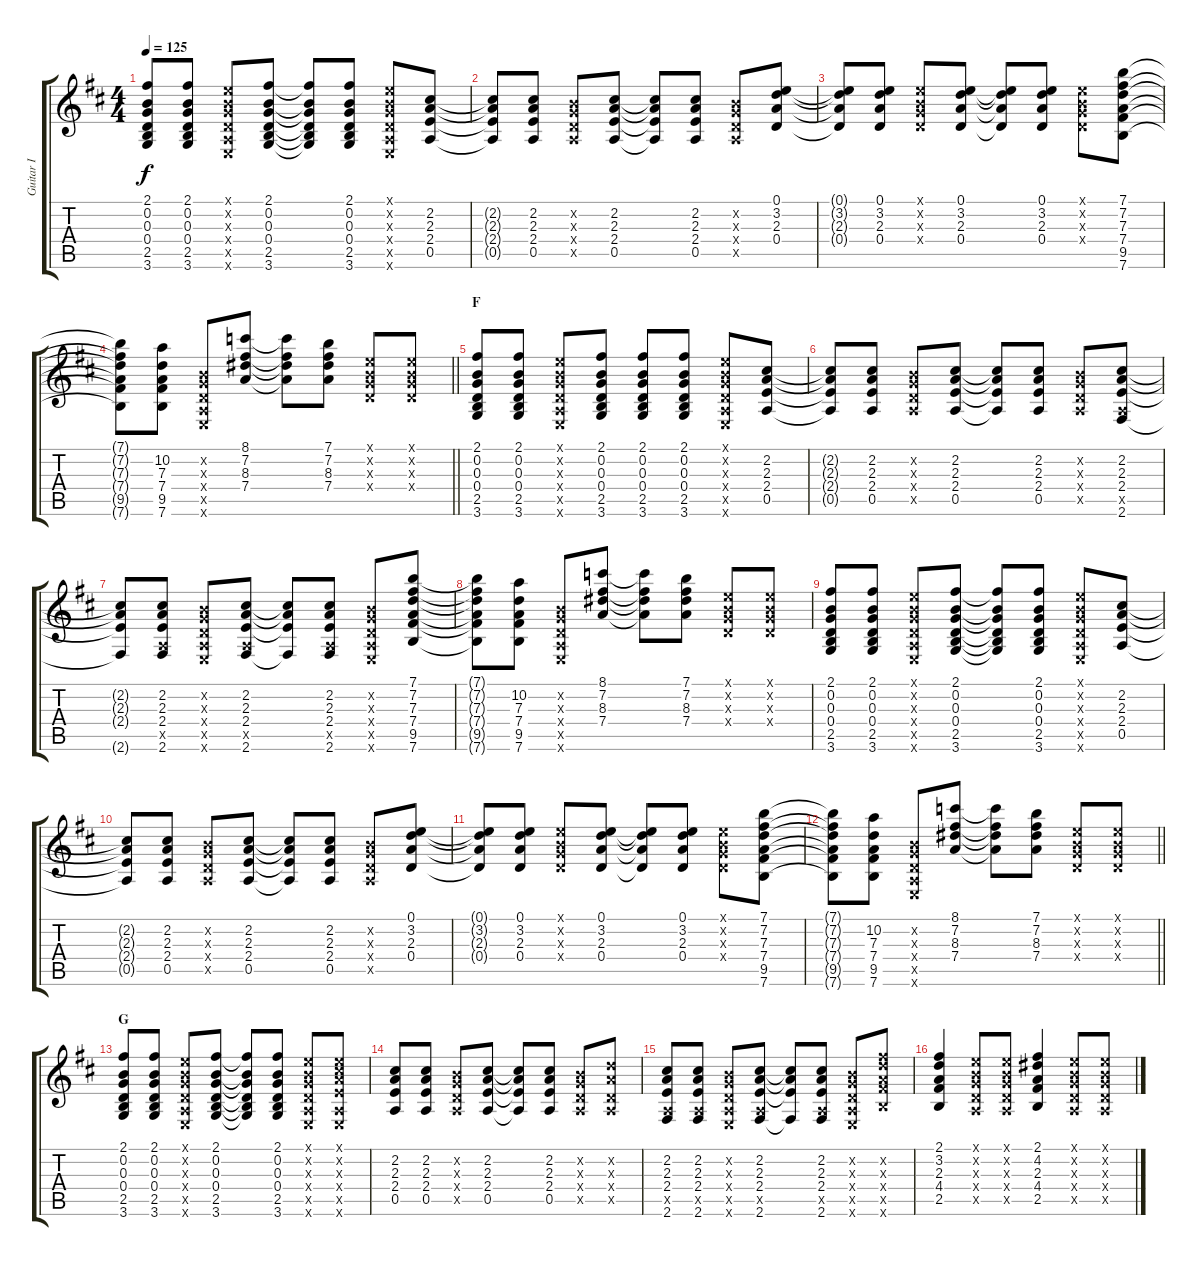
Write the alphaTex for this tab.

\track ("Guitar I" "Guitar I") {instrument acousticguitarsteel}
\staff {score tabs}
\tuning (E4 B3 G3 D3 A2 E2) {hide}
\ts (4 4)
\tempo 125
\clef g2
\ks d
(2.1 0.2 0.3 0.4 2.5 3.6).8{dy f} (2.1 0.2 0.3 0.4 2.5 3.6).8 (0.1{x} 0.2{x} 0.3{x} 0.4{x} 0.5{x} 0.6{x}).8 (2.1 0.2 0.3 0.4 2.5 3.6).8 (2.1{t} 0.2{t} 0.3{t} 0.4{t} 2.5{t} 3.6{t}).8 (2.1 0.2 0.3 0.4 2.5 3.6).8 (0.1{x} 0.2{x} 0.3{x} 0.4{x} 0.5{x} 0.6{x}).8 (2.2 2.3 2.4 0.5).8 |
(2.2{t} 2.3{t} 2.4{t} 0.5{t}).8 (2.2 2.3 2.4 0.5).8 (0.2{x} 0.3{x} 0.4{x} 0.5{x}).8 (2.2 2.3 2.4 0.5).8 (2.2{t} 2.3{t} 2.4{t} 0.5{t}).8 (2.2 2.3 2.4 0.5).8 (0.2{x} 0.3{x} 0.4{x} 0.5{x}).8 (0.1 3.2 2.3 0.4).8 |
(0.1{t} 3.2{t} 2.3{t} 0.4{t}).8 (0.1 3.2 2.3 0.4).8 (0.1{x} 0.2{x} 0.3{x} 0.4{x}).8 (0.1 3.2 2.3 0.4).8 (0.1{t} 3.2{t} 2.3{t} 0.4{t}).8 (0.1 3.2 2.3 0.4).8 (0.1{x} 0.2{x} 0.3{x} 0.4{x}).8 (7.1 7.2 7.3 7.4 9.5 7.6).8 |
\barLineRight lightlight
(7.1{t} 7.2{t} 7.3{t} 7.4{t} 9.5{t} 7.6{t}).8 (10.2 7.3 7.4 9.5 7.6).8 (0.2{x} 0.3{x} 0.4{x} 0.5{x} 0.6{x}).8 (8.1 7.2 8.3 7.4).8 (8.1{t} 7.2{t} 8.3{t} 7.4{t}).8 (7.1 7.2 8.3 7.4).8 (0.1{x} 0.2{x} 0.3{x} 0.4{x}).8 (0.1{x} 0.2{x} 0.3{x} 0.4{x}).8 |
\section ("" "F")
(2.1 0.2 0.3 0.4 2.5 3.6).8 (2.1 0.2 0.3 0.4 2.5 3.6).8 (0.1{x} 0.2{x} 0.3{x} 0.4{x} 0.5{x} 0.6{x}).8 (2.1 0.2 0.3 0.4 2.5 3.6).8 (2.1 0.2 0.3 0.4 2.5 3.6).8 (2.1 0.2 0.3 0.4 2.5 3.6).8 (0.1{x} 0.2{x} 0.3{x} 0.4{x} 0.5{x} 0.6{x}).8 (2.2 2.3 2.4 0.5).8 |
(2.2{t} 2.3{t} 2.4{t} 0.5{t}).8 (2.2 2.3 2.4 0.5).8 (0.2{x} 0.3{x} 0.4{x} 0.5{x}).8 (2.2 2.3 2.4 0.5).8 (2.2{t} 2.3{t} 2.4{t} 0.5{t}).8 (2.2 2.3 2.4 0.5).8 (0.2{x} 0.3{x} 0.4{x} 0.5{x}).8 (2.2 2.3 2.4 0.5{x} 2.6).8 |
(2.2{t} 2.3{t} 2.4{t} 2.6{t}).8 (2.2 2.3 2.4 0.5{x} 2.6).8 (0.2{x} 0.3{x} 0.4{x} 0.5{x} 0.6{x}).8 (2.2 2.3 2.4 0.5{x} 2.6).8 (2.2{t} 2.3{t} 2.4{t} 2.6{t}).8 (2.2 2.3 2.4 0.5{x} 2.6).8 (0.2{x} 0.3{x} 0.4{x} 0.5{x} 0.6{x}).8 (7.1 7.2 7.3 7.4 9.5 7.6).8 |
(7.1{t} 7.2{t} 7.3{t} 7.4{t} 9.5{t} 7.6{t}).8 (10.2 7.3 7.4 9.5 7.6).8 (0.2{x} 0.3{x} 0.4{x} 0.5{x} 0.6{x}).8 (8.1 7.2 8.3 7.4).8 (8.1{t} 7.2{t} 8.3{t} 7.4{t}).8 (7.1 7.2 8.3 7.4).8 (0.1{x} 0.2{x} 0.3{x} 0.4{x}).8 (0.1{x} 0.2{x} 0.3{x} 0.4{x}).8 |
(2.1 0.2 0.3 0.4 2.5 3.6).8 (2.1 0.2 0.3 0.4 2.5 3.6).8 (0.1{x} 0.2{x} 0.3{x} 0.4{x} 0.5{x} 0.6{x}).8 (2.1 0.2 0.3 0.4 2.5 3.6).8 (2.1{t} 0.2{t} 0.3{t} 0.4{t} 2.5{t} 3.6{t}).8 (2.1 0.2 0.3 0.4 2.5 3.6).8 (0.1{x} 0.2{x} 0.3{x} 0.4{x} 0.5{x} 0.6{x}).8 (2.2 2.3 2.4 0.5).8 |
(2.2{t} 2.3{t} 2.4{t} 0.5{t}).8 (2.2 2.3 2.4 0.5).8 (0.2{x} 0.3{x} 0.4{x} 0.5{x}).8 (2.2 2.3 2.4 0.5).8 (2.2{t} 2.3{t} 2.4{t} 0.5{t}).8 (2.2 2.3 2.4 0.5).8 (0.2{x} 0.3{x} 0.4{x} 0.5{x}).8 (0.1 3.2 2.3 0.4).8 |
(0.1{t} 3.2{t} 2.3{t} 0.4{t}).8 (0.1 3.2 2.3 0.4).8 (0.1{x} 0.2{x} 0.3{x} 0.4{x}).8 (0.1 3.2 2.3 0.4).8 (0.1{t} 3.2{t} 2.3{t} 0.4{t}).8 (0.1 3.2 2.3 0.4).8 (0.1{x} 0.2{x} 0.3{x} 0.4{x}).8 (7.1 7.2 7.3 7.4 9.5 7.6).8 |
\barLineRight lightlight
(7.1{t} 7.2{t} 7.3{t} 7.4{t} 9.5{t} 7.6{t}).8 (10.2 7.3 7.4 9.5 7.6).8 (0.2{x} 0.3{x} 0.4{x} 0.5{x} 0.6{x}).8 (8.1 7.2 8.3 7.4).8 (8.1{t} 7.2{t} 8.3{t} 7.4{t}).8 (7.1 7.2 8.3 7.4).8 (0.1{x} 0.2{x} 0.3{x} 0.4{x}).8 (0.1{x} 0.2{x} 0.3{x} 0.4{x}).8 |
\section ("" "G")
(2.1 0.2 0.3 0.4 2.5 3.6).8 (2.1 0.2 0.3 0.4 2.5 3.6).8 (0.1{x} 0.2{x} 0.3{x} 0.4{x} 0.5{x} 0.6{x}).8 (2.1 0.2 0.3 0.4 2.5 3.6).8 (2.1{t} 0.2{t} 0.3{t} 0.4{t} 2.5{t} 3.6{t}).8 (2.1 0.2 0.3 0.4 2.5 3.6).8 (0.1{x} 0.2{x} 0.3{x} 0.4{x} 0.5{x} 0.6{x}).8 (0.1{x} 2.2{x} 2.3{x} 2.4{x} 0.5{x} 0.6{x}).8 |
(2.2 2.3 2.4 0.5).8 (2.2 2.3 2.4 0.5).8 (0.2{x} 0.3{x} 0.4{x} 0.5{x}).8 (2.2 2.3 2.4 0.5).8 (2.2{t} 2.3{t} 2.4{t} 0.5{t}).8 (2.2 2.3 2.4 0.5).8 (0.2{x} 0.3{x} 0.4{x} 0.5{x}).8 (3.2{x} 2.3{x} 0.4{x} 0.5{x}).8 |
(2.2 2.3 2.4 0.5{x} 2.6).8 (2.2 2.3 2.4 0.5{x} 2.6).8 (0.2{x} 0.3{x} 0.4{x} 0.5{x} 0.6{x}).8 (2.2 2.3 2.4 0.5{x} 2.6).8 (2.2{t} 2.3{t} 2.4{t} 2.6{t}).8 (2.2 2.3 2.4 0.5{x} 2.6).8 (0.2{x} 0.3{x} 0.4{x} 0.5{x} 0.6{x}).8 (7.2{x} 7.3{x} 7.4{x} 9.5{x} 7.6{x}).8 |
(2.1 3.2 2.3 4.4 2.5).4 (0.1{x} 0.2{x} 0.3{x} 0.4{x} 0.5{x}).8 (0.1{x} 0.2{x} 0.3{x} 0.4{x} 0.5{x}).8 (2.1 4.2 2.3 4.4 2.5).4 (0.1{x} 0.2{x} 0.3{x} 0.4{x} 0.5{x}).8 (0.1{x} 0.2{x} 0.3{x} 0.4{x} 0.5{x}).8
